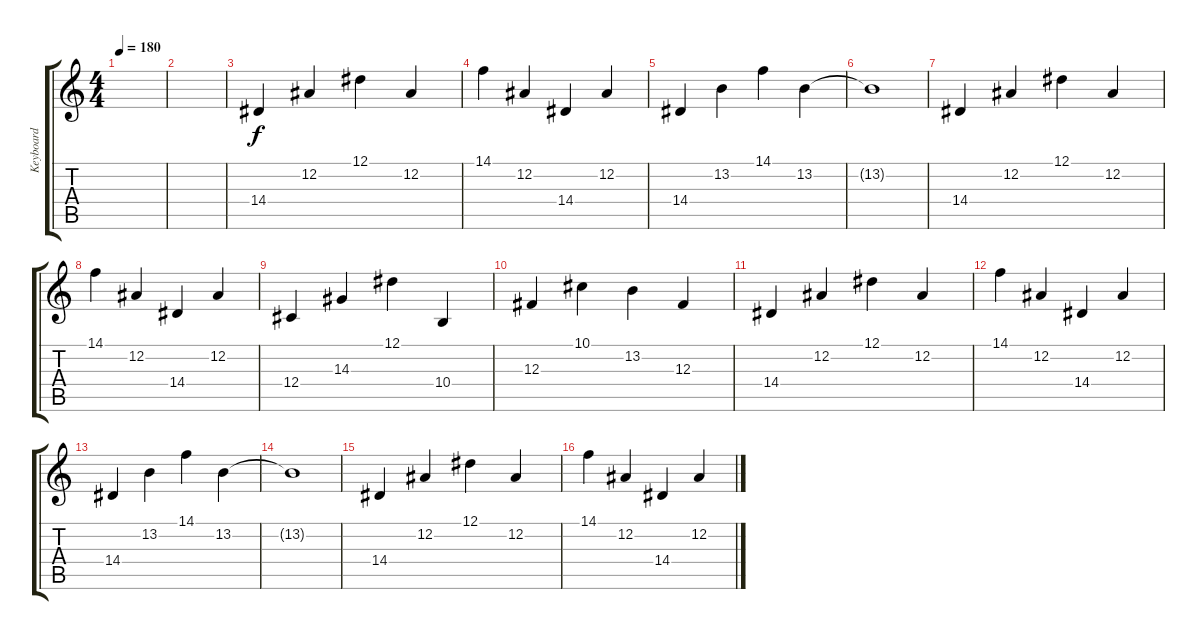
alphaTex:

\track ("Keyboard" "Keyboard") {instrument harpsichord}
\staff {score tabs}
\tuning (Eb4 Bb3 Gb3 Db3 Ab2 Eb2) {hide}
\ts (4 4)
\tempo 180
\clef g2
\ks c
|
|
14.4.4 12.2.4 12.1.4 12.2.4 |
14.1.4 12.2.4 14.4.4 12.2.4 |
14.4.4 13.2.4 14.1.4 13.2.4 |
13.2{t}.1 |
14.4.4 12.2.4 12.1.4 12.2.4 |
14.1.4 12.2.4 14.4.4 12.2.4 |
12.4.4 14.3.4 12.1.4 10.4.4 |
12.3.4 10.1.4 13.2.4 12.3.4 |
14.4.4 12.2.4 12.1.4 12.2.4 |
14.1.4 12.2.4 14.4.4 12.2.4 |
14.4.4 13.2.4 14.1.4 13.2.4 |
13.2{t}.1 |
14.4.4 12.2.4 12.1.4 12.2.4 |
14.1.4 12.2.4 14.4.4 12.2.4
